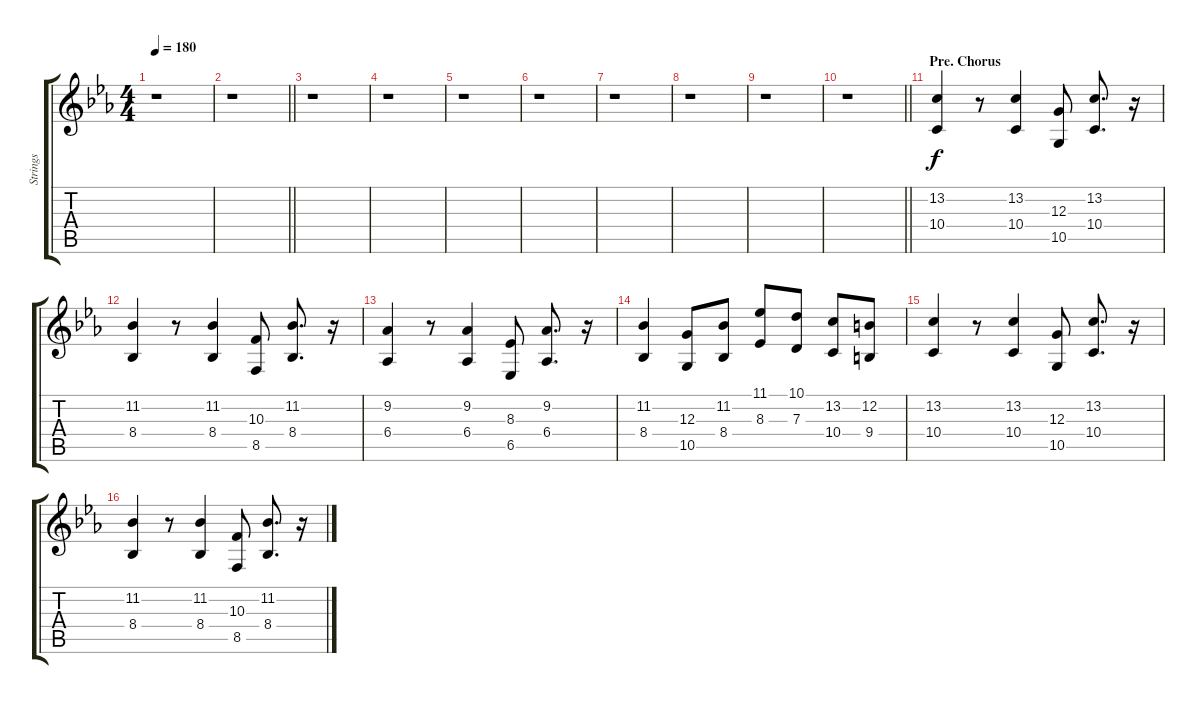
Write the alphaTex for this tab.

\track ("Strings" "Strings") {instrument stringensemble1}
\staff {score tabs}
\tuning (E4 B3 G3 D3 A2 E2) {hide}
\ts (4 4)
\tempo 180
\clef g2
\ks eb
r.1{dy f} |
\barLineRight lightlight
r.1 |
\section ("" "")
r.1 |
r.1 |
r.1 |
r.1 |
r.1 |
r.1 |
r.1 |
\barLineRight lightlight
r.1 |
\section ("" "Pre. Chorus")
(13.2 10.4).4 r.8 (13.2 10.4).4 (12.3 10.5).8 (13.2 10.4).8{d} r.16 |
(11.2 8.4).4 r.8 (11.2 8.4).4 (10.3 8.5).8 (11.2 8.4).8{d} r.16 |
(9.2 6.4).4 r.8 (9.2 6.4).4 (8.3 6.5).8 (9.2 6.4).8{d} r.16 |
(11.2 8.4).4 (12.3 10.5).8 (11.2 8.4).8 (11.1 8.3).8 (10.1 7.3).8 (13.2 10.4).8 (12.2 9.4).8 |
(13.2 10.4).4 r.8 (13.2 10.4).4 (12.3 10.5).8 (13.2 10.4).8{d} r.16 |
(11.2 8.4).4 r.8 (11.2 8.4).4 (10.3 8.5).8 (11.2 8.4).8{d} r.16
